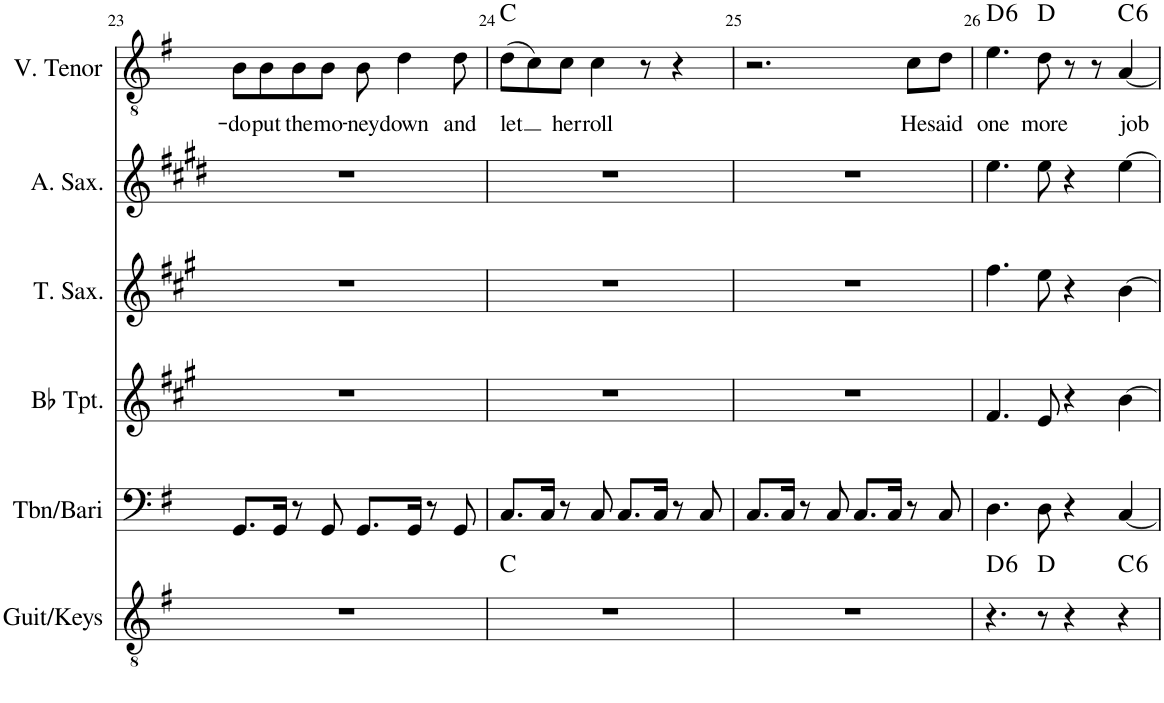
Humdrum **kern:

**kern	**harte	**kern	**kern	**kern	**kern	**kern	**text	**harte
*part6	*part6	*part5	*part4	*part3	*part2	*part1	*part1	*part1
*staff6	*	*staff5	*staff4	*staff3	*staff2	*staff1	*staff1	*
*I"Guit/Keys	*	*I"Tbn/Bari	*I"Bb Trumpet	*I"Tenor Saxophone	*I"Alto Saxophone	*I"V. Tenor	*	*
*I'Guit/Keys	*	*I'Tbn/Bari	*I'Bb Tpt.	*I'T. Sax.	*I'A. Sax.	*I'V. Tenor	*	*
!!LO:PB:g=z
*clefGv2	*	*clefF4	*clefG2	*clefG2	*clefG2	*clefGv2	*	*
*	*	*	*Trd1c2	*Trd8c14	*Trd5c9	*	*	*
*k[f#]	*	*k[f#]	*k[f#c#g#]	*k[f#c#g#]	*k[f#c#g#d#]	*k[f#]	*	*
*M4/4	*	*M4/4	*M4/4	*M4/4	*M4/4	*M4/4	*	*
=23	=23	=23	=23	=23	=23	=23	=23	=23
!	!	!	!	!	!	!	!LO:LY:b	!
1r	.	8.GG/L	1r	1r	1r	8B\L	-do	.
!	!	!	!	!	!	!	!LO:LY:b	!
.	.	.	.	.	.	8B\	put	.
.	.	16GG/Jk	.	.	.	.	.	.
!	!	!	!	!	!	!	!LO:LY:b	!
.	.	8r	.	.	.	8B\	the	.
!	!	!	!	!	!	!	!LO:LY:b	!
.	.	8GG/	.	.	.	8B\J	mo-	.
!	!	!	!	!	!	!	!LO:LY:b	!
.	.	8.GG/L	.	.	.	8B\	-ney	.
!	!	!	!	!	!	!	!LO:LY:b	!
.	.	.	.	.	.	4d\	down	.
.	.	16GG/Jk	.	.	.	.	.	.
.	.	8r	.	.	.	.	.	.
!	!	!	!	!	!	!	!LO:LY:b	!
.	.	8GG/	.	.	.	8d\	and	.
=24	=24	=24	=24	=24	=24	=24	=24	=24
!	!	!	!	!	!	!	!LO:LY:b	!
1r	C:maj	8.C/L	1r	1r	1r	(8d\L	let	C:maj
.	.	.	.	.	.	8c\)	.	.
.	.	16C/Jk	.	.	.	.	.	.
!	!	!	!	!	!	!	!LO:LY:b	!
.	.	8r	.	.	.	8c\J	her	.
!	!	!	!	!	!	!	!LO:LY:b	!
.	.	8C/	.	.	.	4c\	roll	.
.	.	8.C/L	.	.	.	.	.	.
.	.	.	.	.	.	8r	.	.
.	.	16C/Jk	.	.	.	.	.	.
.	.	8r	.	.	.	4r	.	.
.	.	8C/	.	.	.	.	.	.
=25	=25	=25	=25	=25	=25	=25	=25	=25
1r	.	8.C/L	1r	1r	1r	2.r	.	.
.	.	16C/Jk	.	.	.	.	.	.
.	.	8r	.	.	.	.	.	.
.	.	8C/	.	.	.	.	.	.
.	.	8.C/L	.	.	.	.	.	.
.	.	16C/Jk	.	.	.	.	.	.
!	!	!	!	!	!	!	!LO:LY:b	!
.	.	8r	.	.	.	8c\L	He	.
!	!	!	!	!	!	!	!LO:LY:b	!
.	.	8C/	.	.	.	8d\J	said	.
=26	=26	=26	=26	=26	=26	=26	=26	=26
!	!LO:H:kt=6	!	!	!	!	!	!LO:LY:b	!LO:H:kt=6
4.r	D:maj6	4.D\	4.f#/	4.ff#\	4.ee\	4.e\	one	D:maj6
!	!	!	!	!	!	!	!LO:LY:b	!
8r	D:maj	8D\	8e/	8ee\	8ee\	8d\	more	D:maj
4r	.	4r	4r	4r	4r	8r	.	.
.	.	.	.	.	.	8r	.	.
!	!LO:H:kt=6	!	!	!	!	!	!LO:LY:b	!LO:H:kt=6
4r	C:maj6	[4C/	[4b\	[4b\	[4ee\	[4A/	job	C:maj6
=	=	=	=	=	=	=	=	=
*-	*-	*-	*-	*-	*-	*-	*-	*-
